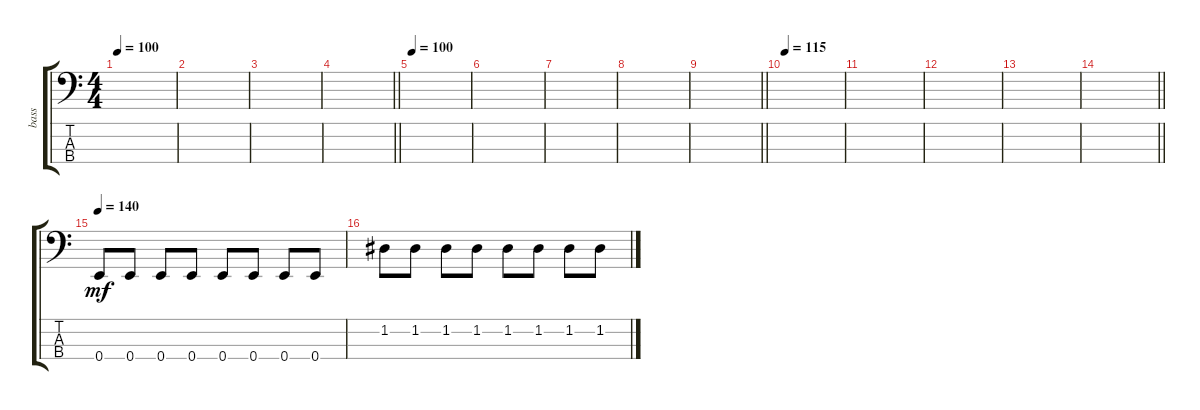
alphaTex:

\track ("bass" "bass") {instrument electricbassfinger}
\staff {score tabs}
\tuning (G2 D2 A1 E1) {hide}
\ts (4 4)
\tempo 100
\clef f4
\ks c
|
|
|
\barLineRight lightlight
|
\section ("" "")
\tempo 100
|
|
|
|
\barLineRight lightlight
|
\section ("" "")
\tempo 115
|
|
|
|
\barLineRight lightlight
|
\section ("" "")
\tempo 140
0.4.8{dy mf} 0.4.8 0.4.8 0.4.8 0.4.8 0.4.8 0.4.8 0.4.8 |
1.2.8 1.2.8 1.2.8 1.2.8 1.2.8 1.2.8 1.2.8 1.2.8
